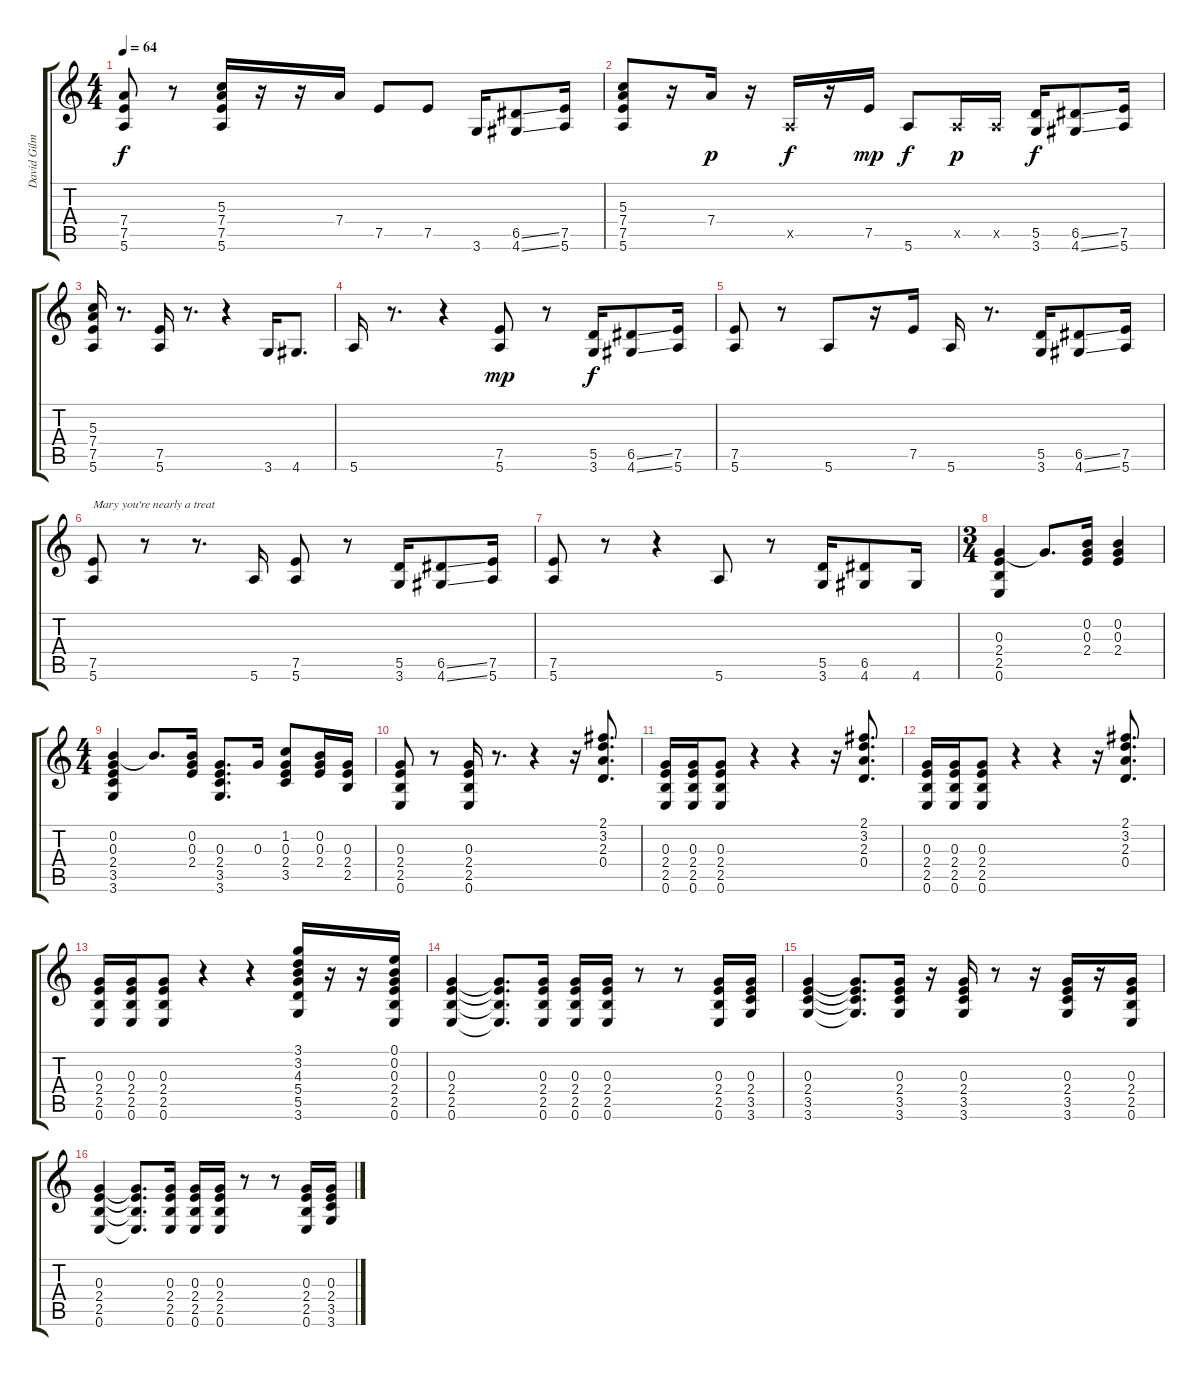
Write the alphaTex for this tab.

\track ("David Gilmour" "David Gilm") {instrument overdrivenguitar}
\staff {score tabs}
\tuning (E4 B3 G3 D3 A2 E2) {hide}
\ts (4 4)
\tempo 64
\clef g2
\ks c
(7.4 7.5 5.6).8{dy f} r.8 (5.3 7.4 7.5 5.6).16 r.16 r.16 7.4.16 7.5.8 7.5.8 3.6.16 (6.5{ss} 4.6{ss}).8 (7.5 5.6).16 |
(5.3 7.4 7.5 5.6).8 r.16 7.4.16{dy p} r.16 0.5{x}.16{dy f} r.16 7.5.16{dy mp} 5.6.8{dy f} 0.5{x}.16{dy p} 0.5{x}.16 (5.5 3.6).16{dy f} (6.5{ss} 4.6{ss}).8 (7.5 5.6).16 |
(5.3 7.4 7.5 5.6).16 r.8{d} (7.5 5.6).16 r.8{d} r.4 3.6.16 4.6.8{d} |
5.6.16 r.8{d} r.4 (7.5 5.6).8{dy mp} r.8 (5.5 3.6).16{dy f} (6.5{ss} 4.6{ss}).8 (7.5 5.6).16 |
(7.5 5.6).8 r.8 5.6.8 r.16 7.5.16 5.6.16 r.8{d} (5.5 3.6).16 (6.5{ss} 4.6{ss}).8 (7.5 5.6).16 |
(7.5 5.6).8{txt "Mary you're nearly a treat"} r.8 r.8{d} 5.6.16 (7.5 5.6).8 r.8 (5.5 3.6).16 (6.5{ss} 4.6{ss}).8 (7.5 5.6).16 |
(7.5 5.6).8 r.8 r.4 5.6.8 r.8 (5.5 3.6).16 (6.5 4.6).8 4.6.16 |
\ts (3 4)
(0.3 2.4 2.5 0.6).4 0.3{t}.8{d} (0.2 0.3 2.4).16 (0.2 0.3 2.4).4 |
\ts (4 4)
(0.2 0.3 2.4 3.5 3.6).4 0.2{t}.8{d} (0.2 0.3 2.4).16 (0.3 2.4 3.5 3.6).8{d} 0.3.16 (1.2 0.3 2.4 3.5).8 (0.2 0.3 2.4).16 (0.3 2.4 2.5).16 |
(0.3 2.4 2.5 0.6).8 r.8 (0.3 2.4 2.5 0.6).16 r.8{d} r.4 r.16 (2.1 3.2 2.3 0.4).8{d} |
(0.3 2.4 2.5 0.6).16 (0.3 2.4 2.5 0.6).16 (0.3 2.4 2.5 0.6).8 r.4 r.4 r.16 (2.1 3.2 2.3 0.4).8{d} |
(0.3 2.4 2.5 0.6).16 (0.3 2.4 2.5 0.6).16 (0.3 2.4 2.5 0.6).8 r.4 r.4 r.16 (2.1 3.2 2.3 0.4).8{d} |
(0.3 2.4 2.5 0.6).16 (0.3 2.4 2.5 0.6).16 (0.3 2.4 2.5 0.6).8 r.4 r.4 (3.1 3.2 4.3 5.4 5.5 3.6).16 r.16 r.16 (0.1 0.2 0.3 2.4 2.5 0.6).16 |
(0.3 2.4 2.5 0.6).4 (0.3{t} 2.4{t} 2.5{t} 0.6{t}).8{d} (0.3 2.4 2.5 0.6).16 (0.3 2.4 2.5 0.6).16 (0.3 2.4 2.5 0.6).16 r.8 r.8 (0.3 2.4 2.5 0.6).16 (0.3 2.4 3.5 3.6).16 |
(0.3 2.4 3.5 3.6).4 (0.3{t} 2.4{t} 3.5{t} 3.6{t}).8{d} (0.3 2.4 3.5 3.6).16 r.16 (0.3 2.4 3.5 3.6).16 r.8 r.16 (0.3 2.4 3.5 3.6).16 r.16 (0.3 2.4 2.5 0.6).16 |
(0.3 2.4 2.5 0.6).4 (0.3{t} 2.4{t} 2.5{t} 0.6{t}).8{d} (0.3 2.4 2.5 0.6).16 (0.3 2.4 2.5 0.6).16 (0.3 2.4 2.5 0.6).16 r.8 r.8 (0.3 2.4 2.5 0.6).16 (0.3 2.4 3.5 3.6).16
